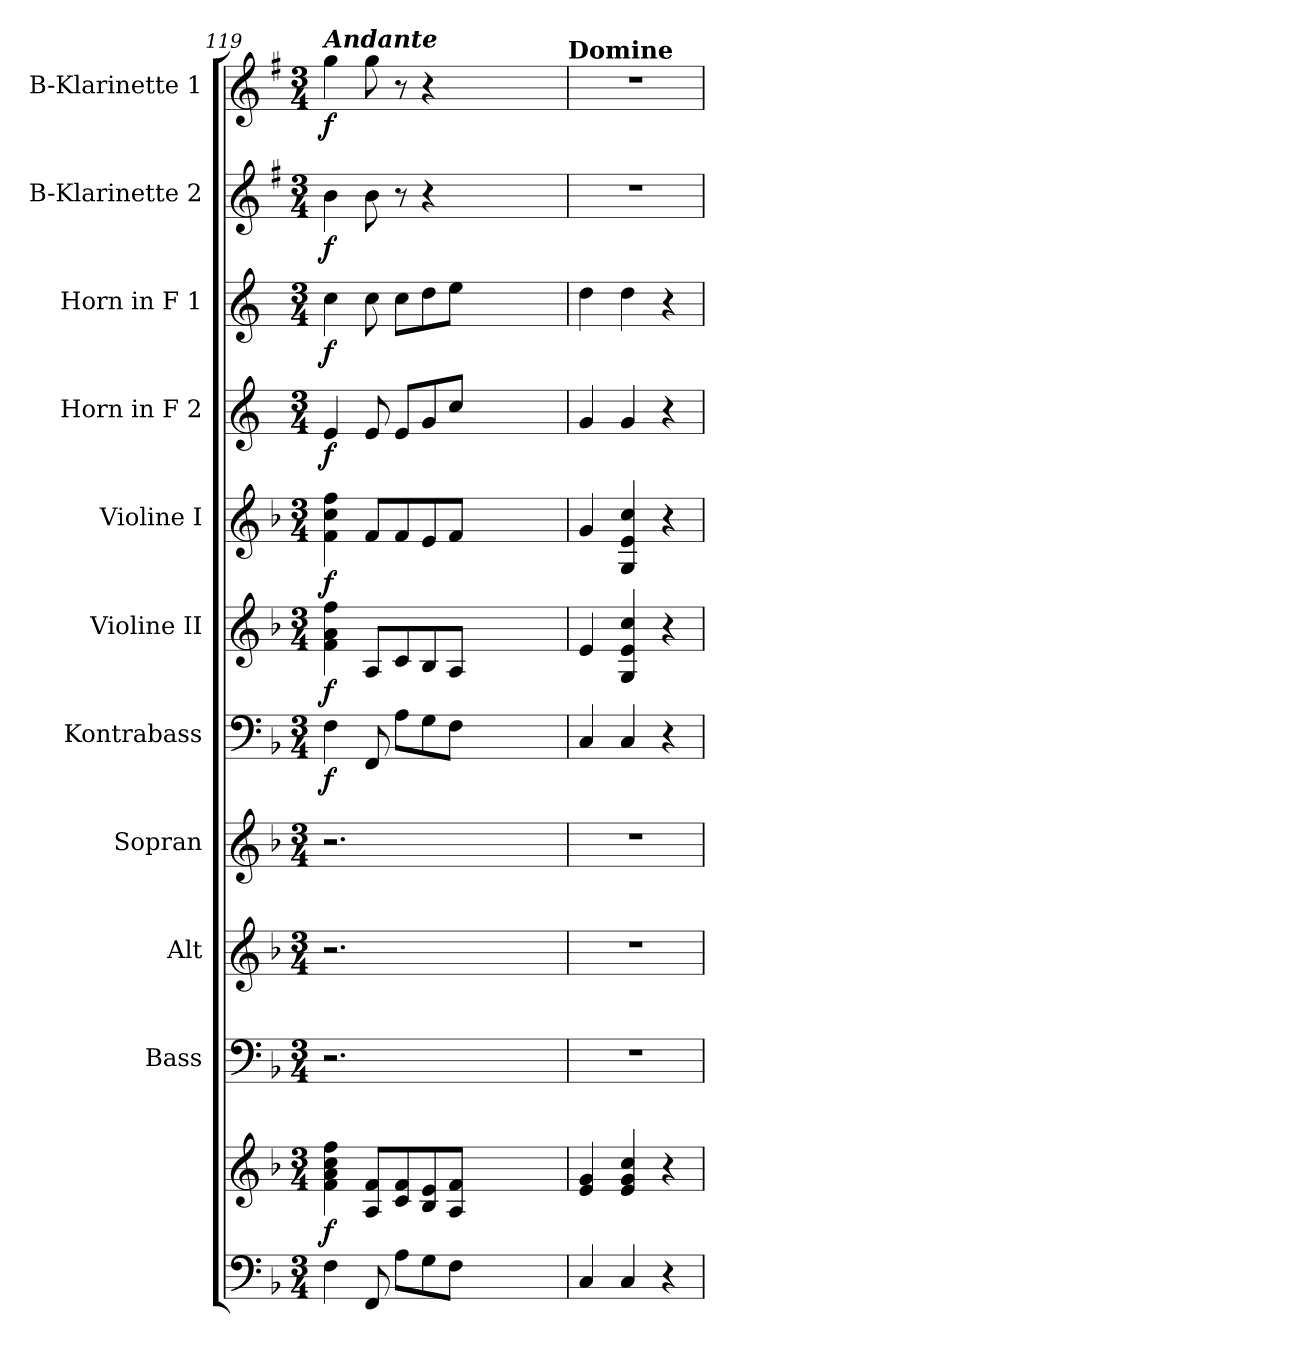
**kern	**kern	**dynam	**kern	**kern	**kern	**kern	**dynam	**kern	**dynam	**kern	**dynam	**kern	**dynam	**kern	**dynam	**kern	**dynam	**kern	**dynam
*part11	*part11	*part11	*part10	*part9	*part8	*part7	*part7	*part6	*part6	*part5	*part5	*part4	*part4	*part3	*part3	*part2	*part2	*part1	*part1
*staff12	*staff11	*staff11/12	*staff10	*staff9	*staff8	*staff7	*staff7	*staff6	*staff6	*staff5	*staff5	*staff4	*staff4	*staff3	*staff3	*staff2	*staff2	*staff1	*staff1
*	*	*	*I"Bass	*I"Alt	*I"Sopran	*I"Kontrabass	*	*I"Violine II	*	*I"Violine I	*	*I"Horn in F 2	*	*I"Horn in F 1	*	*I"B-Klarinette 2	*	*I"B-Klarinette 1	*
*	*	*	*I'B.	*I'A.	*I'S.	*I'Kb.	*	*I'Vl. II	*	*I'Vl. I	*	*	*	*	*	*I'B Kl. 2	*	*I'B Kl. 1	*
!!LO:PB:g=z
*clefF4	*clefG2	*	*clefF4	*clefG2	*clefG2	*clefF4	*	*clefG2	*	*clefG2	*	*clefG2	*	*clefG2	*	*clefG2	*	*clefG2	*
*	*	*	*	*	*	*ITrd7c12	*	*	*	*	*	*ITrd4c7	*	*ITrd4c7	*	*ITrd1c2	*	*ITrd1c2	*
*k[b-]	*k[b-]	*	*k[b-]	*k[b-]	*k[b-]	*k[b-]	*	*k[b-]	*	*k[b-]	*	*k[b-]	*	*k[b-]	*	*k[b-]	*	*k[b-]	*
*F:	*F:	*	*F:	*F:	*F:	*F:	*	*F:	*	*F:	*	*F:	*	*F:	*	*F:	*	*F:	*
*M3/4	*M3/4	*	*M3/4	*M3/4	*M3/4	*M3/4	*	*M3/4	*	*M3/4	*	*M3/4	*	*M3/4	*	*M3/4	*	*M3/4	*
=119	=119	=119	=119	=119	=119	=119	=119	=119	=119	=119	=119	=119	=119	=119	=119	=119	=119	=119	=119
!	!	!	!	!	!	!	!	!	!	!	!	!	!	!	!	!	!	!LO:TX:a:Bi:t=Andante	!
!	!	!LO:DY:b	!	!	!	!	!LO:DY:b	!	!LO:DY:b	!	!LO:DY:b	!	!LO:DY:b	!	!LO:DY:b	!	!LO:DY:b	!	!LO:DY:b
4F\	4f\ 4a\ 4cc\ 4ff\	f	2.r	2.r	2.r	4FF\	f	4f\ 4a\ 4ff\	f	4f\ 4cc\ 4ff\	f	4A/	f	4f\	f	4a\	f	4ff\	f
8FF/	8A/ 8f/L	.	.	.	.	8FFF/	.	8A/L	.	8f/L	.	8A/	.	8f\	.	8a\	.	8ff\	.
8A\L	8c/ 8f/	.	.	.	.	8AA\L	.	8c/	.	8f/	.	8A/L	.	8f\L	.	8r	.	8r	.
8G\	8B-/ 8e/	.	.	.	.	8GG\	.	8B-/	.	8e/	.	8c/	.	8g\	.	4r	.	4r	.
8F\J	8A/ 8f/J	.	.	.	.	8FF\J	.	8A/J	.	8f/J	.	8f/J	.	8a\J	.	.	.	.	.
2...ryy	2...ryy	.	2...ryy	2...ryy	2...ryy	2...ryy	.	2...ryy	.	2...ryy	.	2...ryy	.	2...ryy	.	2...ryy	.	2...ryy	.
!	!	!	!	!	!	!	!	!	!	!	!	!	!	!	!	!	!	!LO:TX:a:B:t=Domine	!
=120	=120	=120	=120	=120	=120	=120	=120	=120	=120	=120	=120	=120	=120	=120	=120	=120	=120	=120	=120
4C/	4e/ 4g/	.	2.r	2.r	2.r	4CC/	.	4e/	.	4g/	.	4c/	.	4g\	.	2.r	.	2.r	.
4C/	4e/ 4g/ 4cc/	.	.	.	.	4CC/	.	4G/ 4e/ 4cc/	.	4G/ 4e/ 4cc/	.	4c/	.	4g\	.	.	.	.	.
4r	4r	.	.	.	.	4r	.	4r	.	4r	.	4r	.	4r	.	.	.	.	.
=	=	=	=	=	=	=	=	=	=	=	=	=	=	=	=	=	=	=	=
*-	*-	*-	*-	*-	*-	*-	*-	*-	*-	*-	*-	*-	*-	*-	*-	*-	*-	*-	*-
